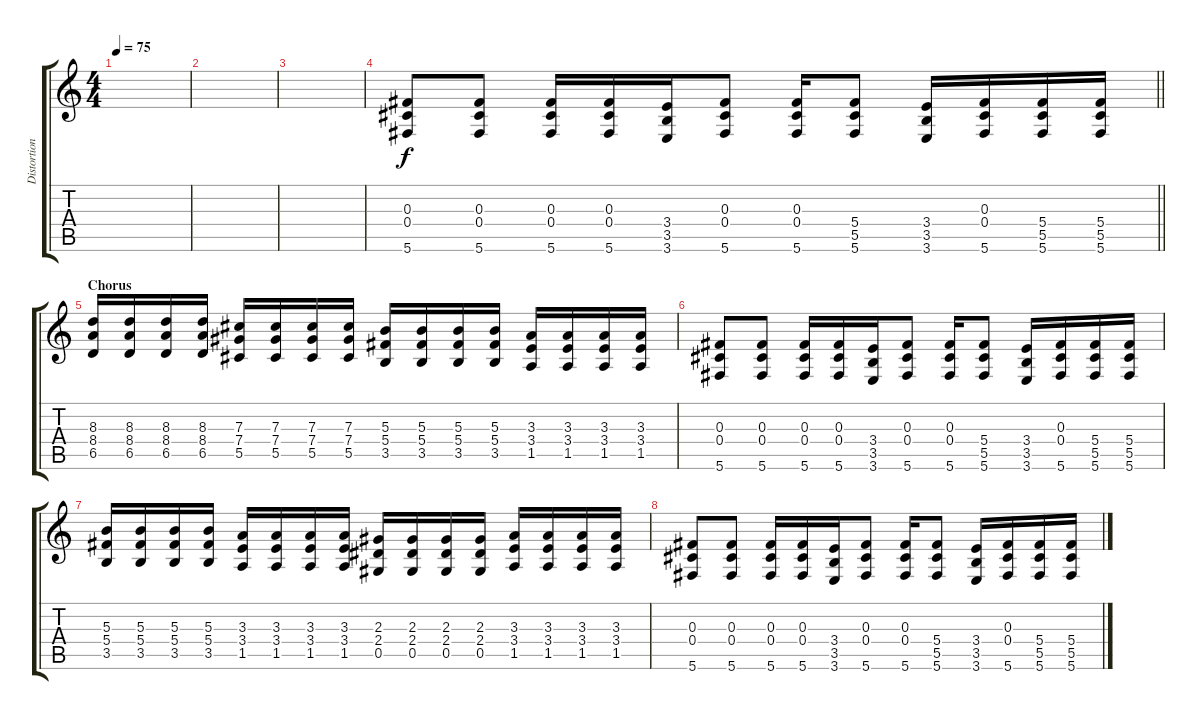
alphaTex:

\track ("Distortion" "Distortion") {instrument electricguitarclean}
\staff {score tabs}
\tuning (Eb4 Bb3 Gb3 Db3 Ab2 Db2) {hide}
\ts (4 4)
\tempo 75
\clef g2
\ks c
|
|
|
\barLineRight lightlight
(0.3 0.4 5.6).8 (0.3 0.4 5.6).8 (0.3 0.4 5.6).16 (0.3 0.4 5.6).16 (3.4 3.5 3.6).16 (0.3 0.4 5.6).8 (0.3 0.4 5.6).16 (5.4 5.5 5.6).8 (3.4 3.5 3.6).16 (0.3 0.4 5.6).16 (5.4 5.5 5.6).16 (5.4 5.5 5.6).16 |
\section ("" "Chorus")
(8.3 8.4 6.5).16 (8.3 8.4 6.5).16 (8.3 8.4 6.5).16 (8.3 8.4 6.5).16 (7.3 7.4 5.5).16 (7.3 7.4 5.5).16 (7.3 7.4 5.5).16 (7.3 7.4 5.5).16 (5.3 5.4 3.5).16 (5.3 5.4 3.5).16 (5.3 5.4 3.5).16 (5.3 5.4 3.5).16 (3.3 3.4 1.5).16 (3.3 3.4 1.5).16 (3.3 3.4 1.5).16 (3.3 3.4 1.5).16 |
(0.3 0.4 5.6).8 (0.3 0.4 5.6).8 (0.3 0.4 5.6).16 (0.3 0.4 5.6).16 (3.4 3.5 3.6).16 (0.3 0.4 5.6).8 (0.3 0.4 5.6).16 (5.4 5.5 5.6).8 (3.4 3.5 3.6).16 (0.3 0.4 5.6).16 (5.4 5.5 5.6).16 (5.4 5.5 5.6).16 |
(5.3 5.4 3.5).16 (5.3 5.4 3.5).16 (5.3 5.4 3.5).16 (5.3 5.4 3.5).16 (3.3 3.4 1.5).16 (3.3 3.4 1.5).16 (3.3 3.4 1.5).16 (3.3 3.4 1.5).16 (2.3 2.4 0.5).16 (2.3 2.4 0.5).16 (2.3 2.4 0.5).16 (2.3 2.4 0.5).16 (3.3 3.4 1.5).16 (3.3 3.4 1.5).16 (3.3 3.4 1.5).16 (3.3 3.4 1.5).16 |
(0.3 0.4 5.6).8 (0.3 0.4 5.6).8 (0.3 0.4 5.6).16 (0.3 0.4 5.6).16 (3.4 3.5 3.6).16 (0.3 0.4 5.6).8 (0.3 0.4 5.6).16 (5.4 5.5 5.6).8 (3.4 3.5 3.6).16 (0.3 0.4 5.6).16 (5.4 5.5 5.6).16 (5.4 5.5 5.6).16
